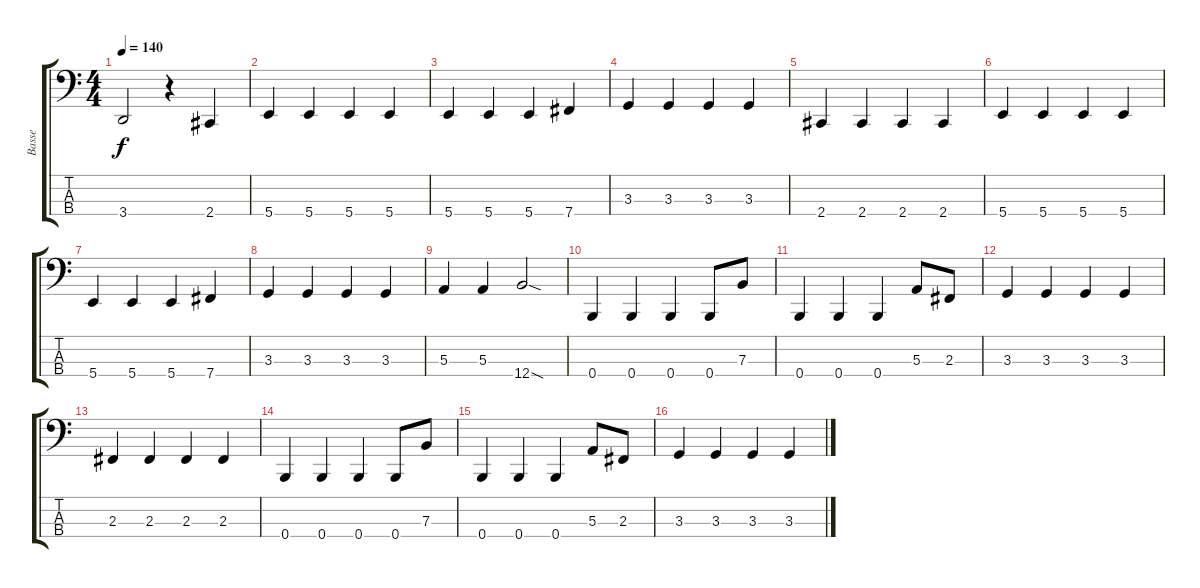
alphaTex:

\track ("Basse" "Basse") {instrument electricbasspick}
\staff {score tabs}
\tuning (D2 A1 E1 B0) {hide}
\ts (4 4)
\tempo 140
\clef f4
\ks c
3.4.2{dy f} r.4 2.4.4 |
5.4.4 5.4.4 5.4.4 5.4.4 |
5.4.4 5.4.4 5.4.4 7.4.4 |
3.3.4 3.3.4 3.3.4 3.3.4 |
2.4.4 2.4.4 2.4.4 2.4.4 |
5.4.4 5.4.4 5.4.4 5.4.4 |
5.4.4 5.4.4 5.4.4 7.4.4 |
3.3.4 3.3.4 3.3.4 3.3.4 |
5.3.4 5.3.4 12.4{sod}.2 |
0.4.4 0.4.4 0.4.4 0.4.8 7.3.8 |
0.4.4 0.4.4 0.4.4 5.3.8 2.3.8 |
3.3.4 3.3.4 3.3.4 3.3.4 |
2.3.4 2.3.4 2.3.4 2.3.4 |
0.4.4 0.4.4 0.4.4 0.4.8 7.3.8 |
0.4.4 0.4.4 0.4.4 5.3.8 2.3.8 |
3.3.4 3.3.4 3.3.4 3.3.4
